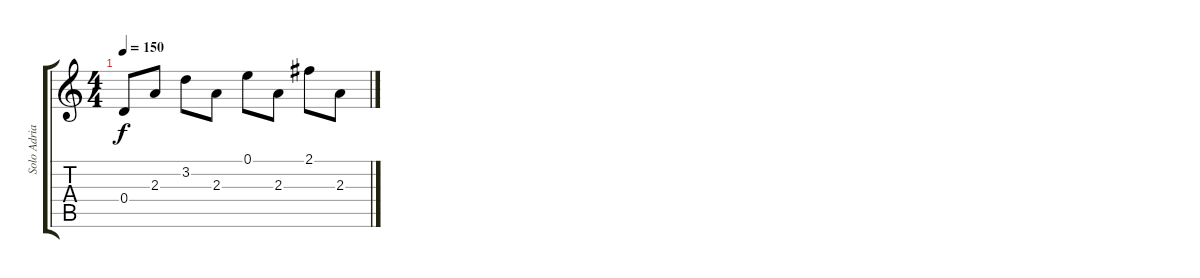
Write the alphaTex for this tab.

\track ("Solo Adrian Smith" "Solo Adria") {instrument overdrivenguitar}
\staff {score tabs}
\tuning (E4 B3 G3 D3 A2 E2) {hide}
\ts (4 4)
\tempo 150
\clef g2
\ks c
0.4{t}.8{dy f} 2.3.8 3.2.8 2.3.8 0.1.8 2.3.8 2.1.8 2.3.8
